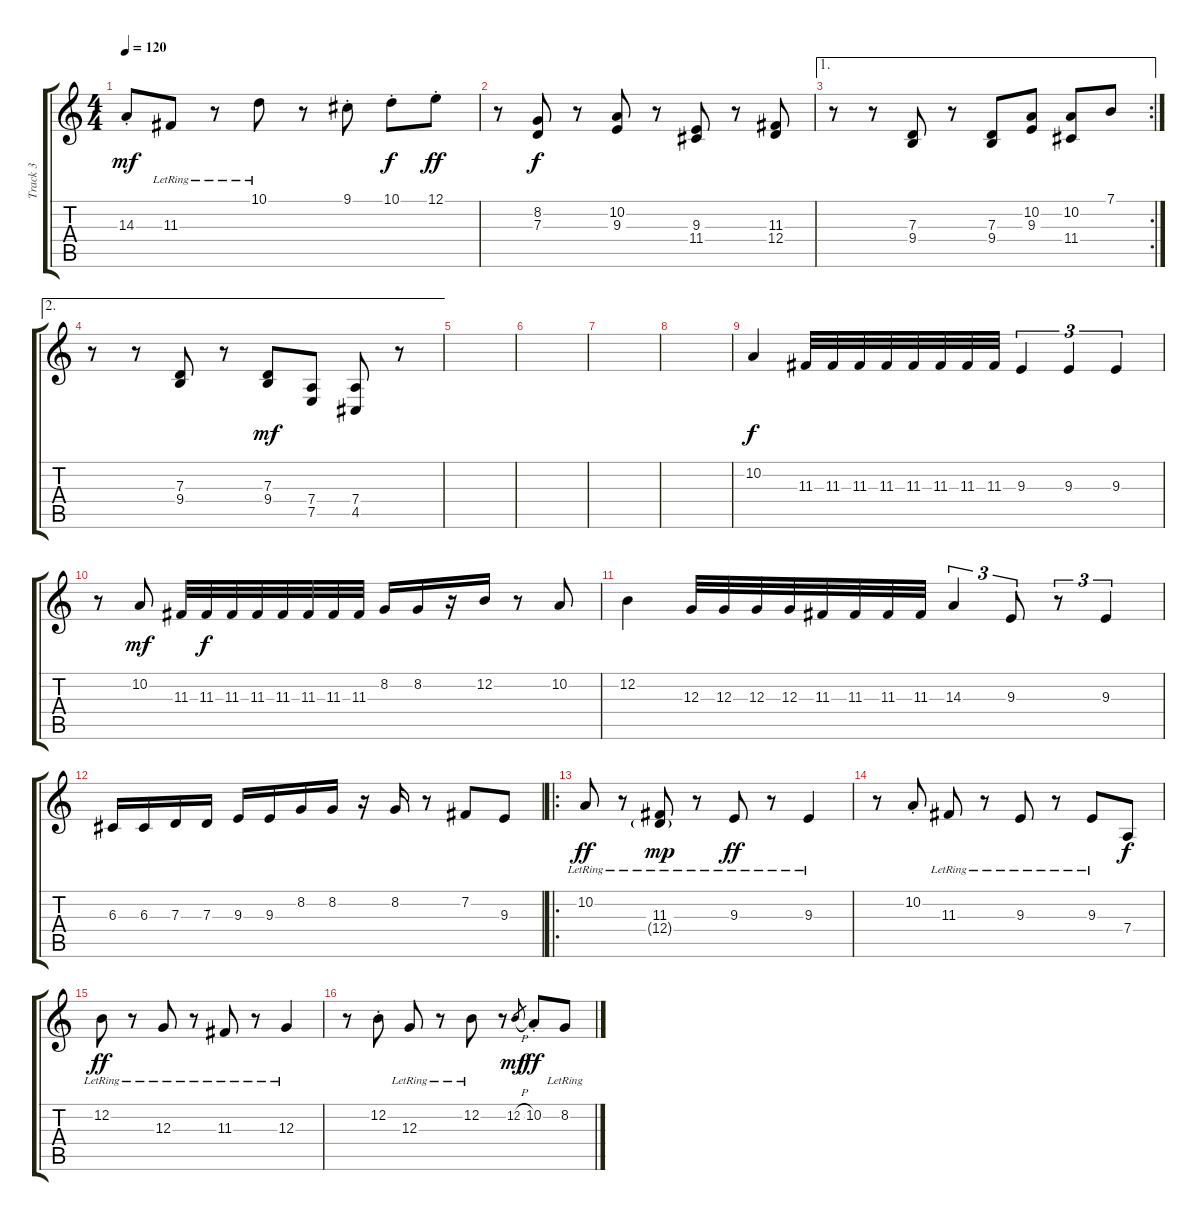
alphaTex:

\track ("Track 3" "Track 3") {instrument steeldrums}
\staff {score tabs}
\tuning (E4 B3 G3 D3 A2 E2) {hide}
\ts (4 4)
\tempo 120
\clef g2
\ks c
14.3{st}.8{dy mf} 11.3{lr}.8 r.8 10.1{lr}.8 r.8 9.1{st}.8 10.1{st}.8{dy f} 12.1{st}.8{dy ff} |
r.8 (8.2 7.3).8{dy f} r.8 (10.2 9.3).8 r.8 (9.3 11.4).8 r.8 (11.3 12.4).8 |
\ae 1
\rc 2
r.8 r.8 (7.3 9.4).8 r.8 (7.3 9.4).8 (10.2 9.3).8 (10.2 11.4).8 7.1.8 |
\ae 2
r.8 r.8 (7.3 9.4).8 r.8 (7.3 9.4).8{dy mf} (7.4 7.5).8 (7.4 4.5).8 r.8 |
|
|
|
|
10.2.4{dy f} 11.3.32 11.3.32 11.3.32 11.3.32 11.3.32 11.3.32 11.3.32 11.3.32 9.3.4{tu (3 2)} 9.3.4{tu (3 2)} 9.3.4{tu (3 2)} |
r.8 10.2.8{dy mf} 11.3.32 11.3.32{dy f} 11.3.32 11.3.32 11.3.32 11.3.32 11.3.32 11.3.32 8.2.16 8.2.16 r.16 12.2.16 r.8 10.2.8 |
12.2.4 12.3.32 12.3.32 12.3.32 12.3.32 11.3.32 11.3.32 11.3.32 11.3.32 14.3.4{tu (3 2)} 9.3.8{tu (3 2)} r.8{tu (3 2)} 9.3.4{tu (3 2)} |
6.3.16 6.3.16 7.3.16 7.3.16 9.3.16 9.3.16 8.2.16 8.2.16 r.16 8.2.16 r.8 7.2.8 9.3.8 |
\ro
10.2{lr}.8{dy ff} r.8 (11.3{lr} 12.4{g}).8{dy mp} r.8 9.3{lr}.8{dy ff} r.8 9.3{lr}.4 |
r.8 10.2{st}.8 11.3{lr}.8 r.8 9.3{lr}.8 r.8 9.3{lr}.8 7.4.8{dy f} |
12.2{lr}.8{dy ff} r.8 12.3{lr}.8 r.8 11.3{lr}.8 r.8 12.3{lr}.4 |
r.8 12.2{st}.8 12.3{lr}.8 r.8 12.2{lr}.8 r.8 12.2{h}.8{gr dy mf} 10.2{st}.8{dy ff} 8.2{lr}.8
